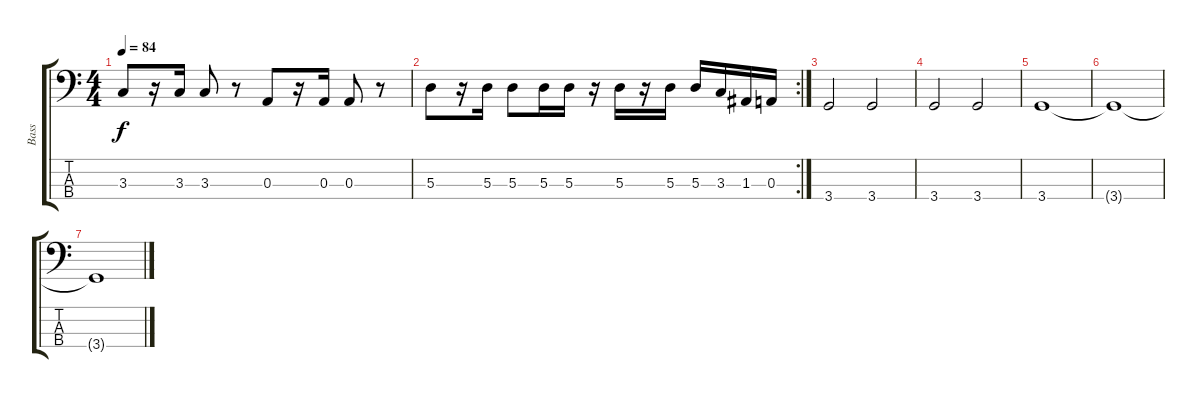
\track ("Bass" "Bass") {instrument electricbassfinger}
\staff {score tabs}
\tuning (G2 D2 A1 E1) {hide}
\ts (4 4)
\tempo 84
\clef f4
\ks c
3.3.8{dy f} r.16 3.3.16 3.3.8 r.8 0.3.8 r.16 0.3.16 0.3.8 r.8 |
\rc 2
5.3.8 r.16 5.3.16 5.3.8 5.3.16 5.3.16 r.16 5.3.16 r.16 5.3.16 5.3.16 3.3.16 1.3.16 0.3.16 |
3.4.2 3.4.2 |
3.4.2 3.4.2 |
3.4.1 |
3.4{t}.1 |
3.4{t}.1
